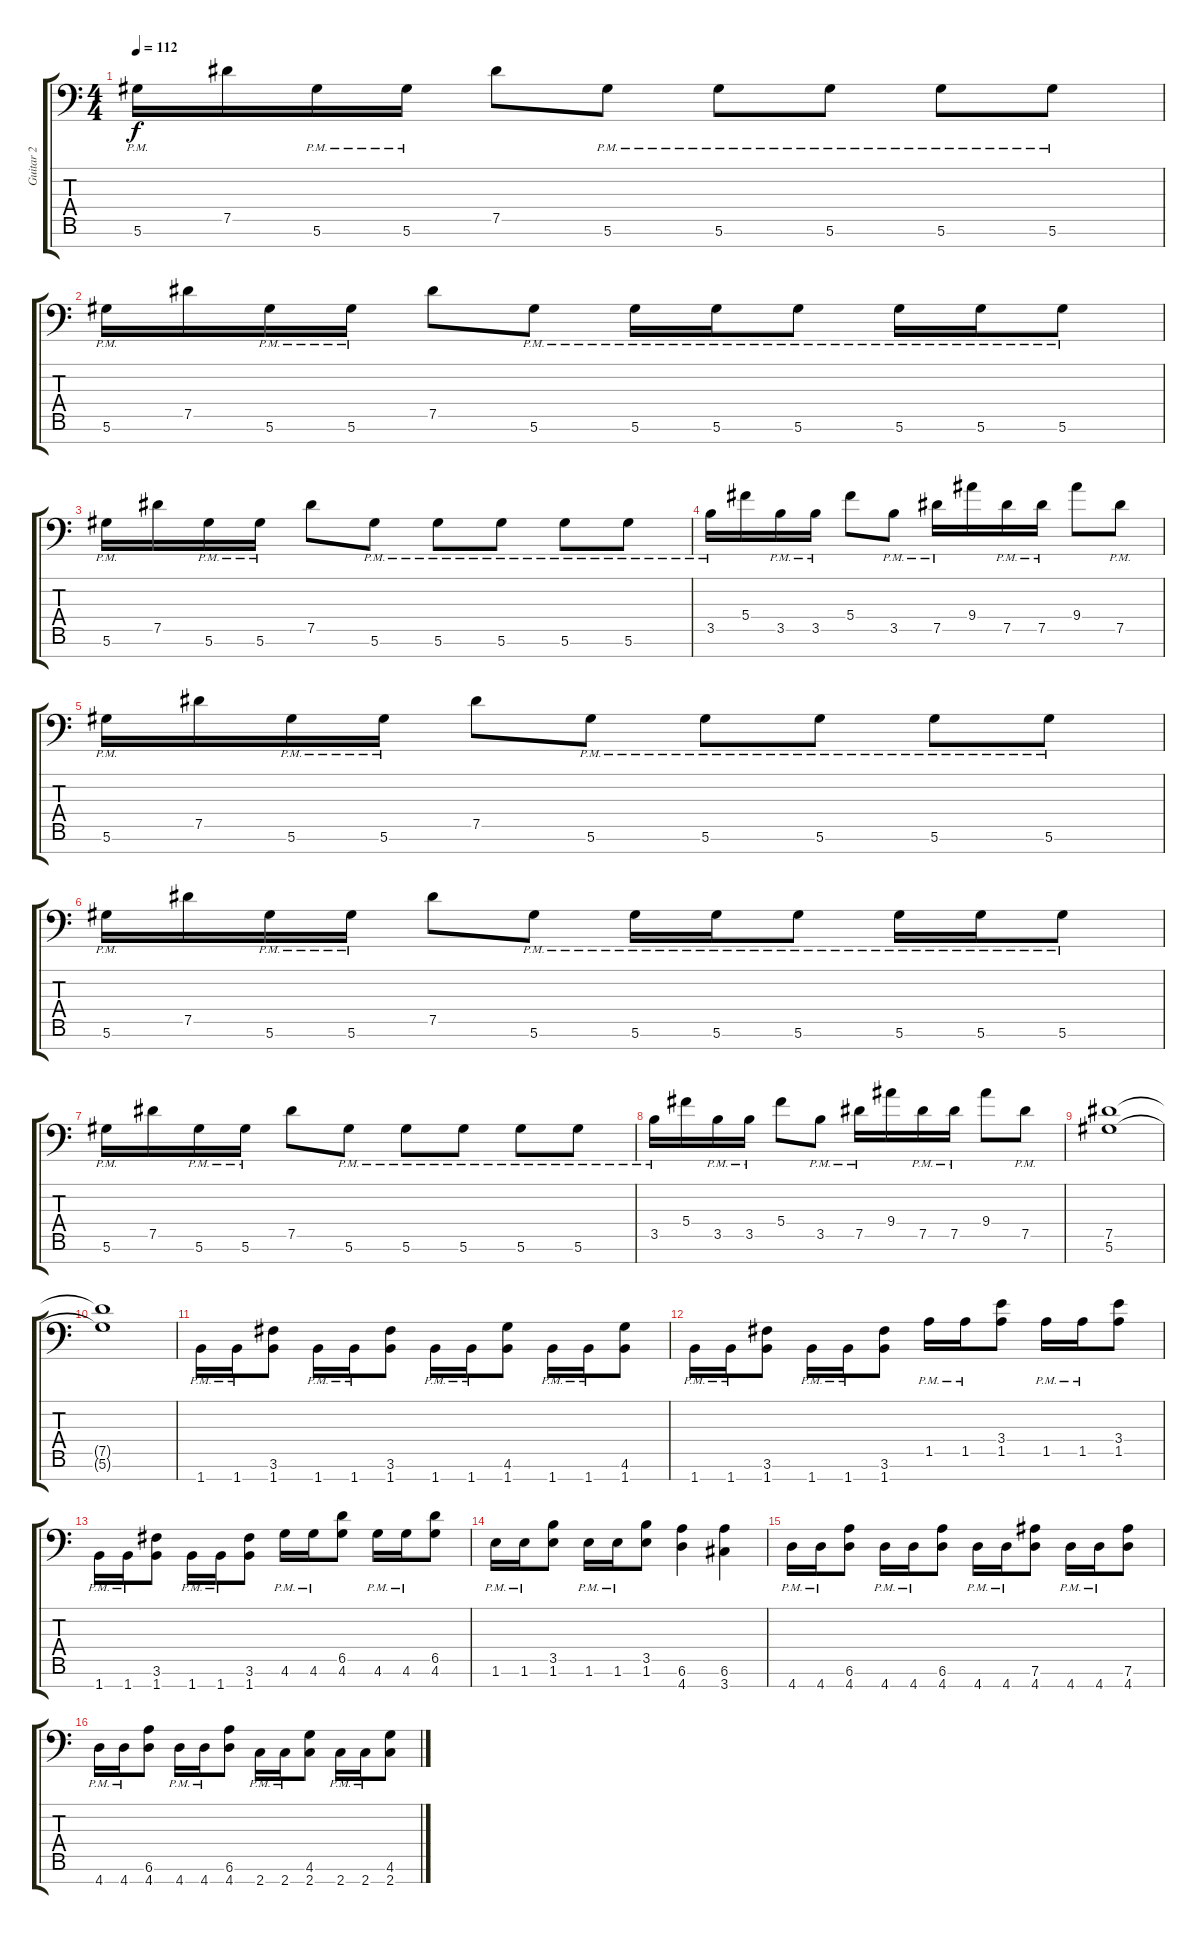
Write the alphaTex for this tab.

\track ("Guitar 2" "Guitar 2") {instrument distortionguitar}
\staff {score tabs}
\tuning (Eb4 Bb3 Gb3 Db3 Ab2 Eb2 Bb1) {hide}
\ts (4 4)
\tempo 112
\clef f4
\ks c
5.6{pm}.16{dy f} 7.5.16 5.6{pm}.16 5.6{pm}.16 7.5.8 5.6{pm}.8 5.6{pm}.8 5.6{pm}.8 5.6{pm}.8 5.6{pm}.8 |
5.6{pm}.16 7.5.16 5.6{pm}.16 5.6{pm}.16 7.5.8 5.6{pm}.8 5.6{pm}.16 5.6{pm}.16 5.6{pm}.8 5.6{pm}.16 5.6{pm}.16 5.6{pm}.8 |
5.6{pm}.16 7.5.16 5.6{pm}.16 5.6{pm}.16 7.5.8 5.6{pm}.8 5.6{pm}.8 5.6{pm}.8 5.6{pm}.8 5.6{pm}.8 |
3.5{pm}.16 5.4.16 3.5{pm}.16 3.5{pm}.16 5.4.8 3.5{pm}.8 7.5{pm}.16 9.4.16 7.5{pm}.16 7.5{pm}.16 9.4.8 7.5{pm}.8 |
5.6{pm}.16 7.5.16 5.6{pm}.16 5.6{pm}.16 7.5.8 5.6{pm}.8 5.6{pm}.8 5.6{pm}.8 5.6{pm}.8 5.6{pm}.8 |
5.6{pm}.16 7.5.16 5.6{pm}.16 5.6{pm}.16 7.5.8 5.6{pm}.8 5.6{pm}.16 5.6{pm}.16 5.6{pm}.8 5.6{pm}.16 5.6{pm}.16 5.6{pm}.8 |
5.6{pm}.16 7.5.16 5.6{pm}.16 5.6{pm}.16 7.5.8 5.6{pm}.8 5.6{pm}.8 5.6{pm}.8 5.6{pm}.8 5.6{pm}.8 |
3.5{pm}.16 5.4.16 3.5{pm}.16 3.5{pm}.16 5.4.8 3.5{pm}.8 7.5{pm}.16 9.4.16 7.5{pm}.16 7.5{pm}.16 9.4.8 7.5{pm}.8 |
(7.5 5.6).1 |
(7.5{t} 5.6{t}).1 |
1.7{pm}.16 1.7{pm}.16 (3.6 1.7).8 1.7{pm}.16 1.7{pm}.16 (3.6 1.7).8 1.7{pm}.16 1.7{pm}.16 (4.6 1.7).8 1.7{pm}.16 1.7{pm}.16 (4.6 1.7).8 |
1.7{pm}.16 1.7{pm}.16 (3.6 1.7).8 1.7{pm}.16 1.7{pm}.16 (3.6 1.7).8 1.5{pm}.16 1.5{pm}.16 (3.4 1.5).8 1.5{pm}.16 1.5{pm}.16 (3.4 1.5).8 |
1.7{pm}.16 1.7{pm}.16 (3.6 1.7).8 1.7{pm}.16 1.7{pm}.16 (3.6 1.7).8 4.6{pm}.16 4.6{pm}.16 (6.5 4.6).8 4.6{pm}.16 4.6{pm}.16 (6.5 4.6).8 |
1.6{pm}.16 1.6{pm}.16 (3.5 1.6).8 1.6{pm}.16 1.6{pm}.16 (3.5 1.6).8 (6.6 4.7).4 (6.6 3.7).4 |
4.7{pm}.16 4.7{pm}.16 (6.6 4.7).8 4.7{pm}.16 4.7{pm}.16 (6.6 4.7).8 4.7{pm}.16 4.7{pm}.16 (7.6 4.7).8 4.7{pm}.16 4.7{pm}.16 (7.6 4.7).8 |
4.7{pm}.16 4.7{pm}.16 (6.6 4.7).8 4.7{pm}.16 4.7{pm}.16 (6.6 4.7).8 2.7{pm}.16 2.7{pm}.16 (4.6 2.7).8 2.7{pm}.16 2.7{pm}.16 (4.6 2.7).8
